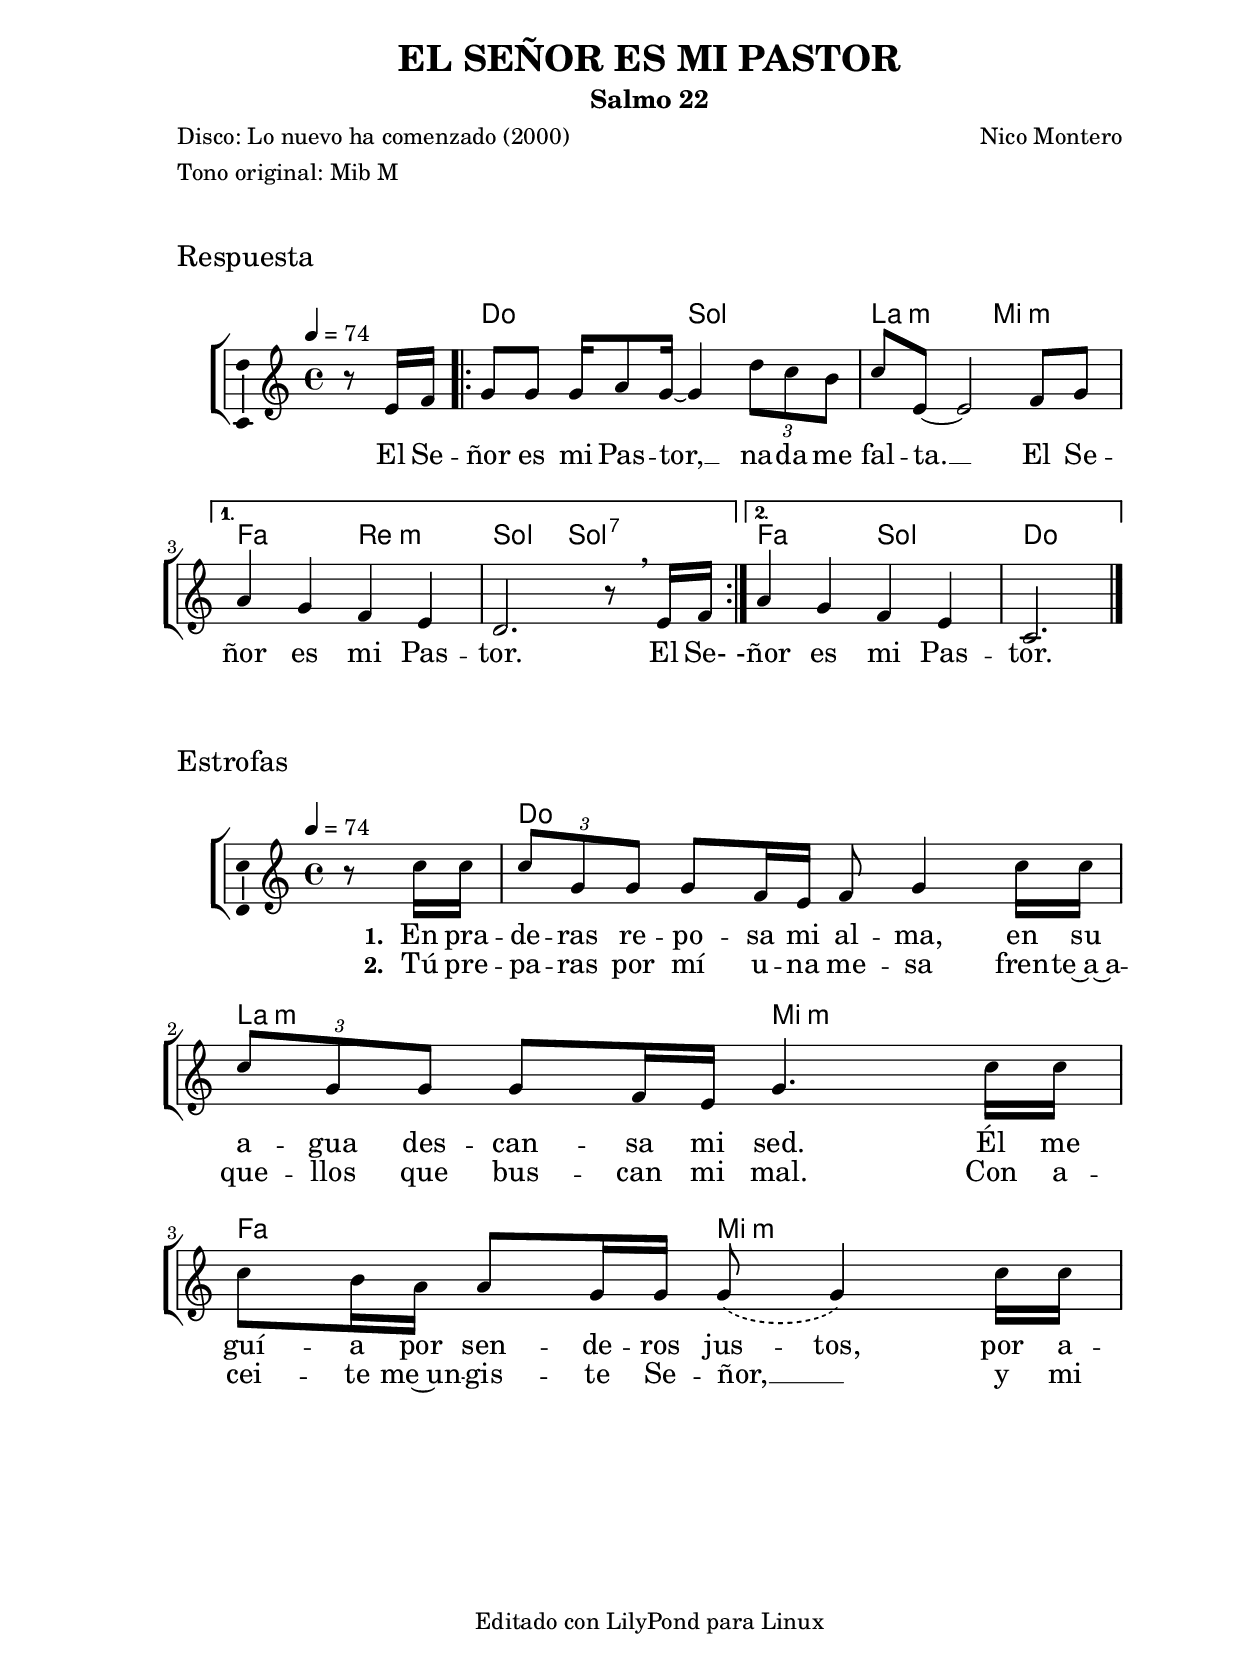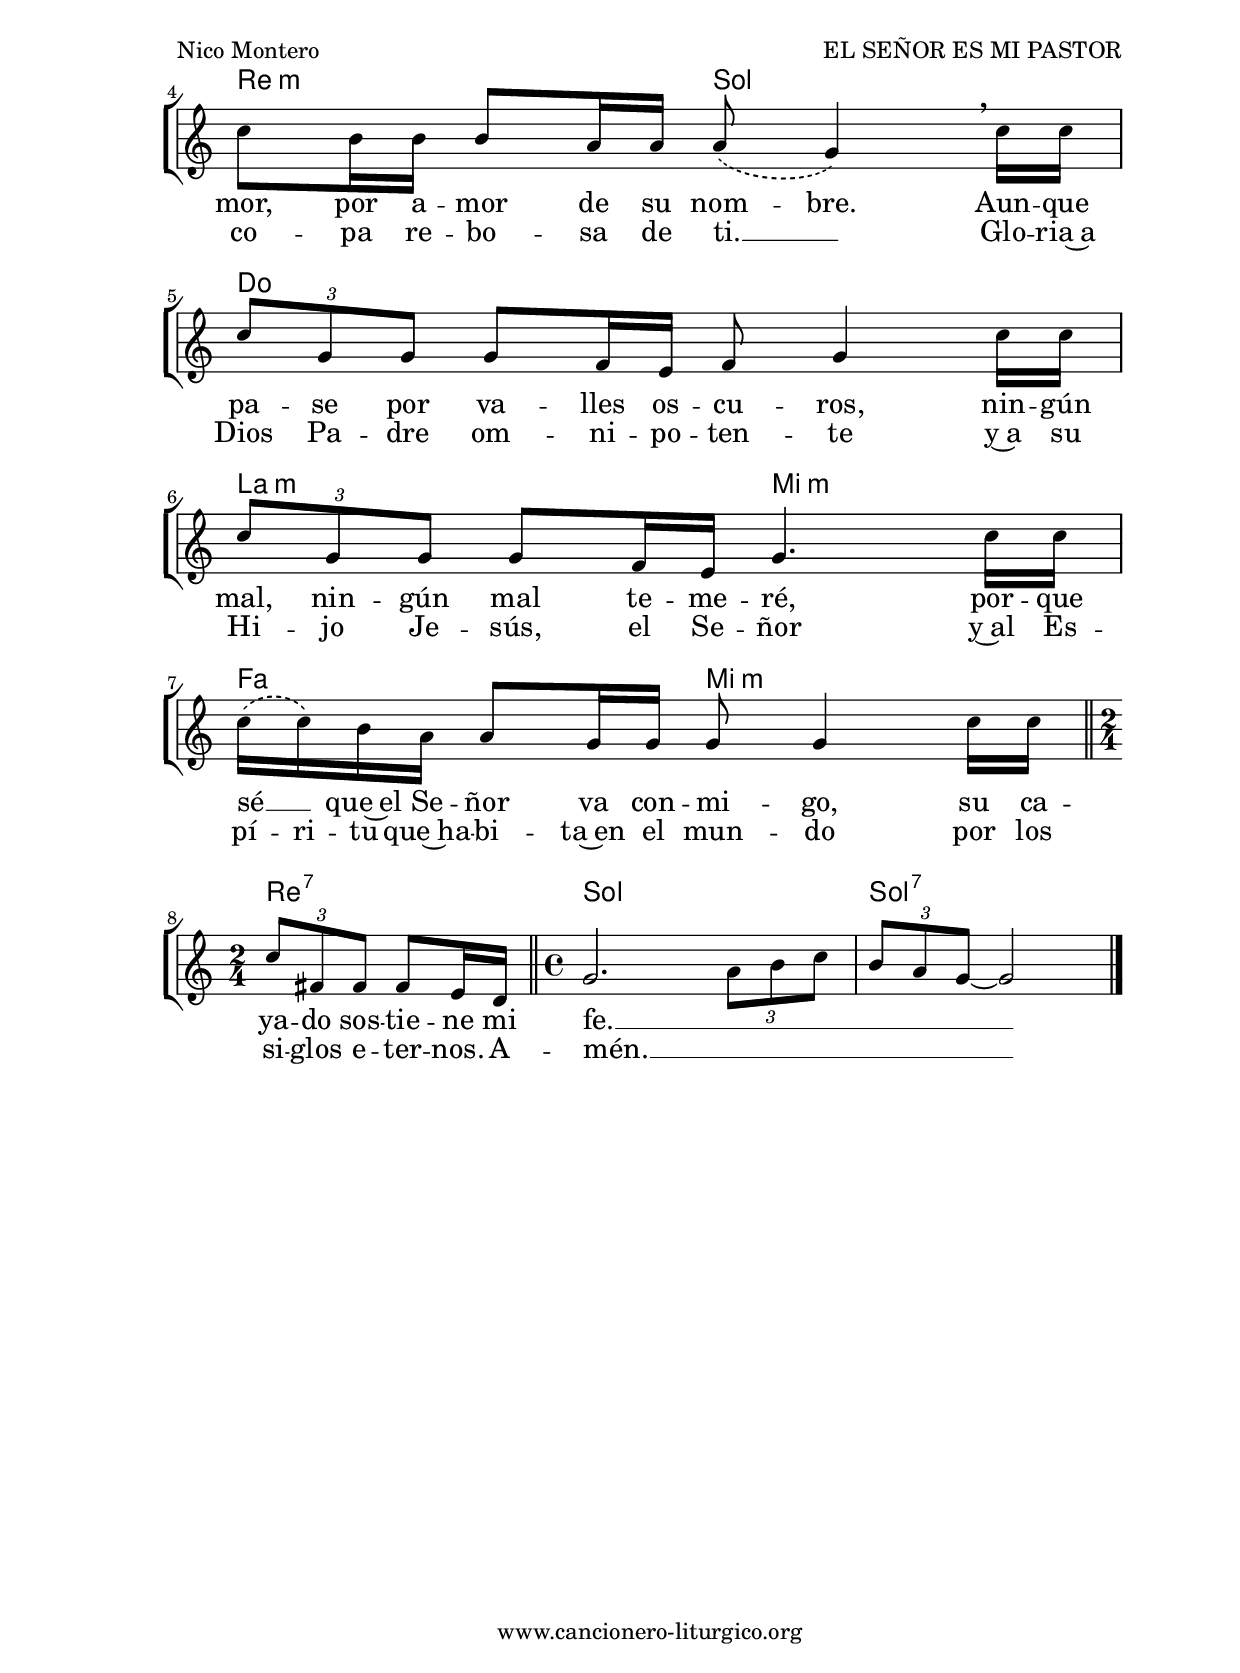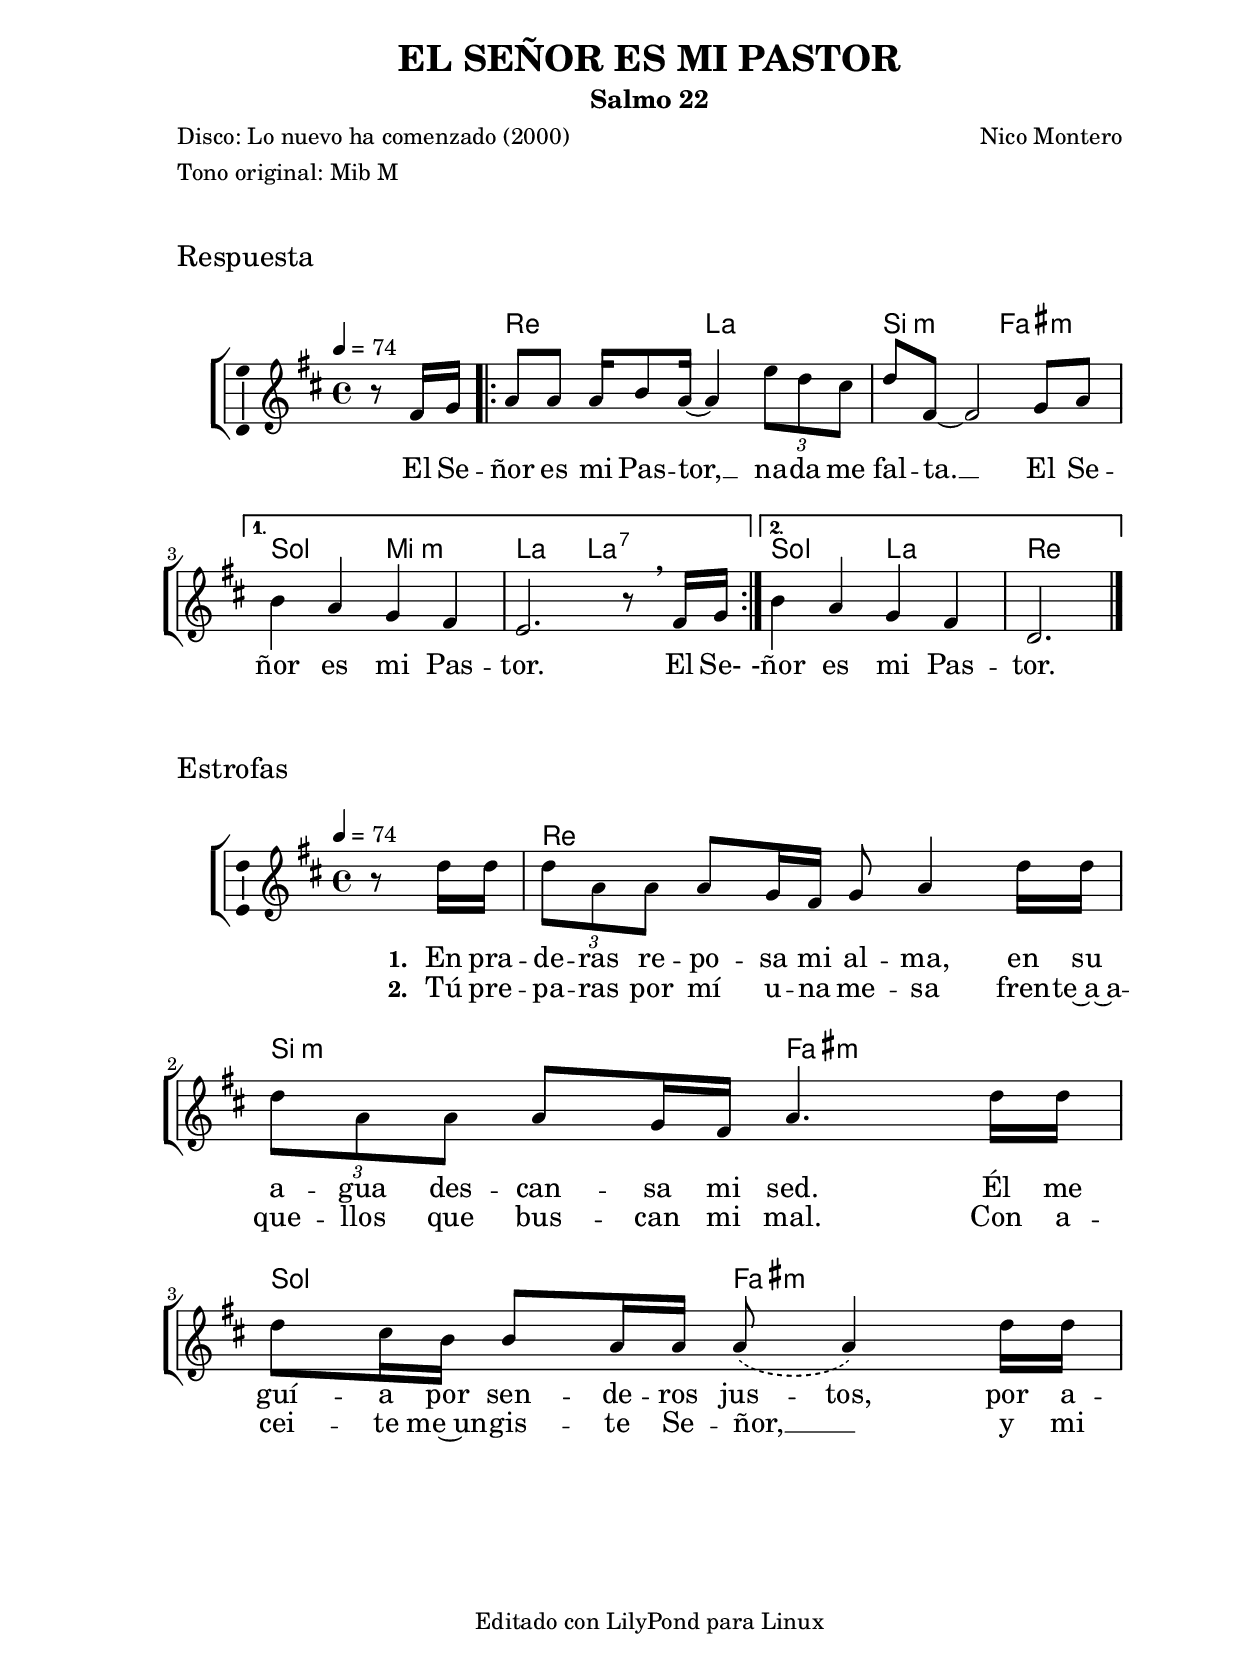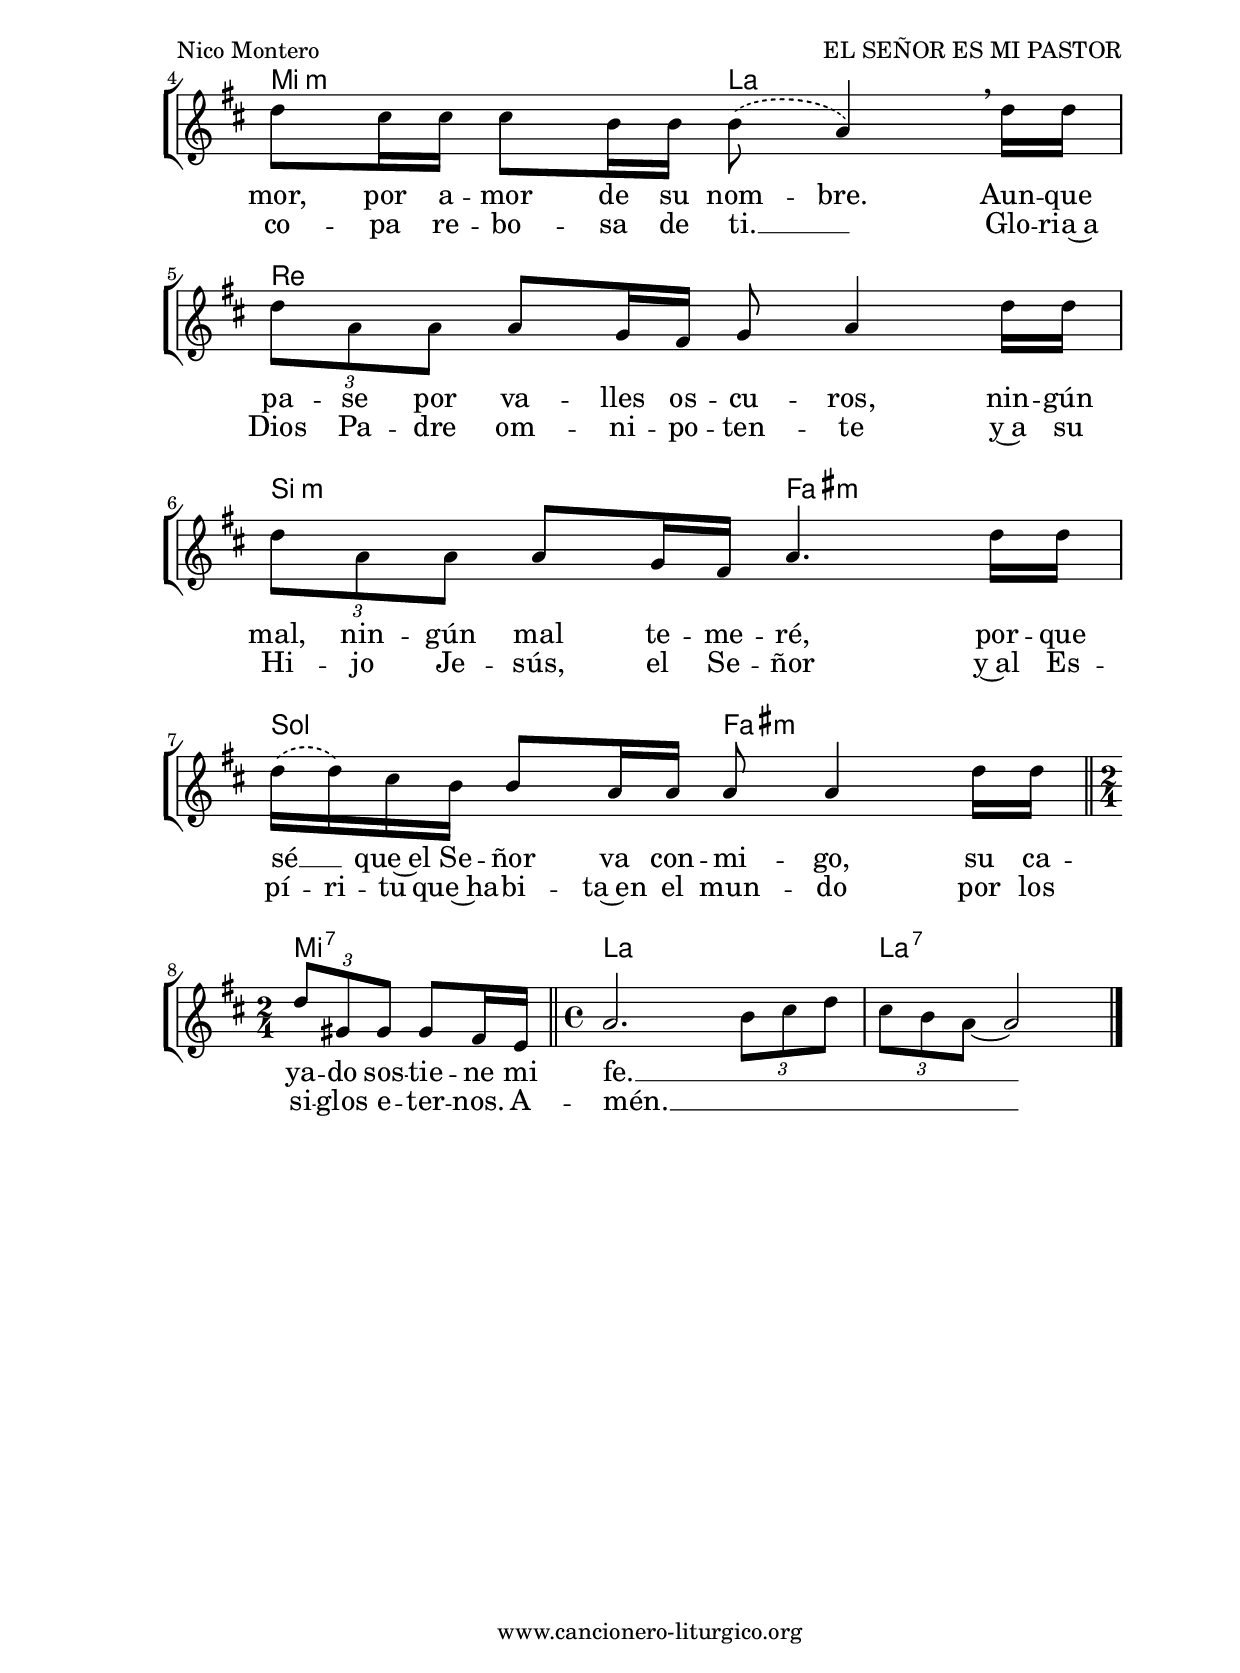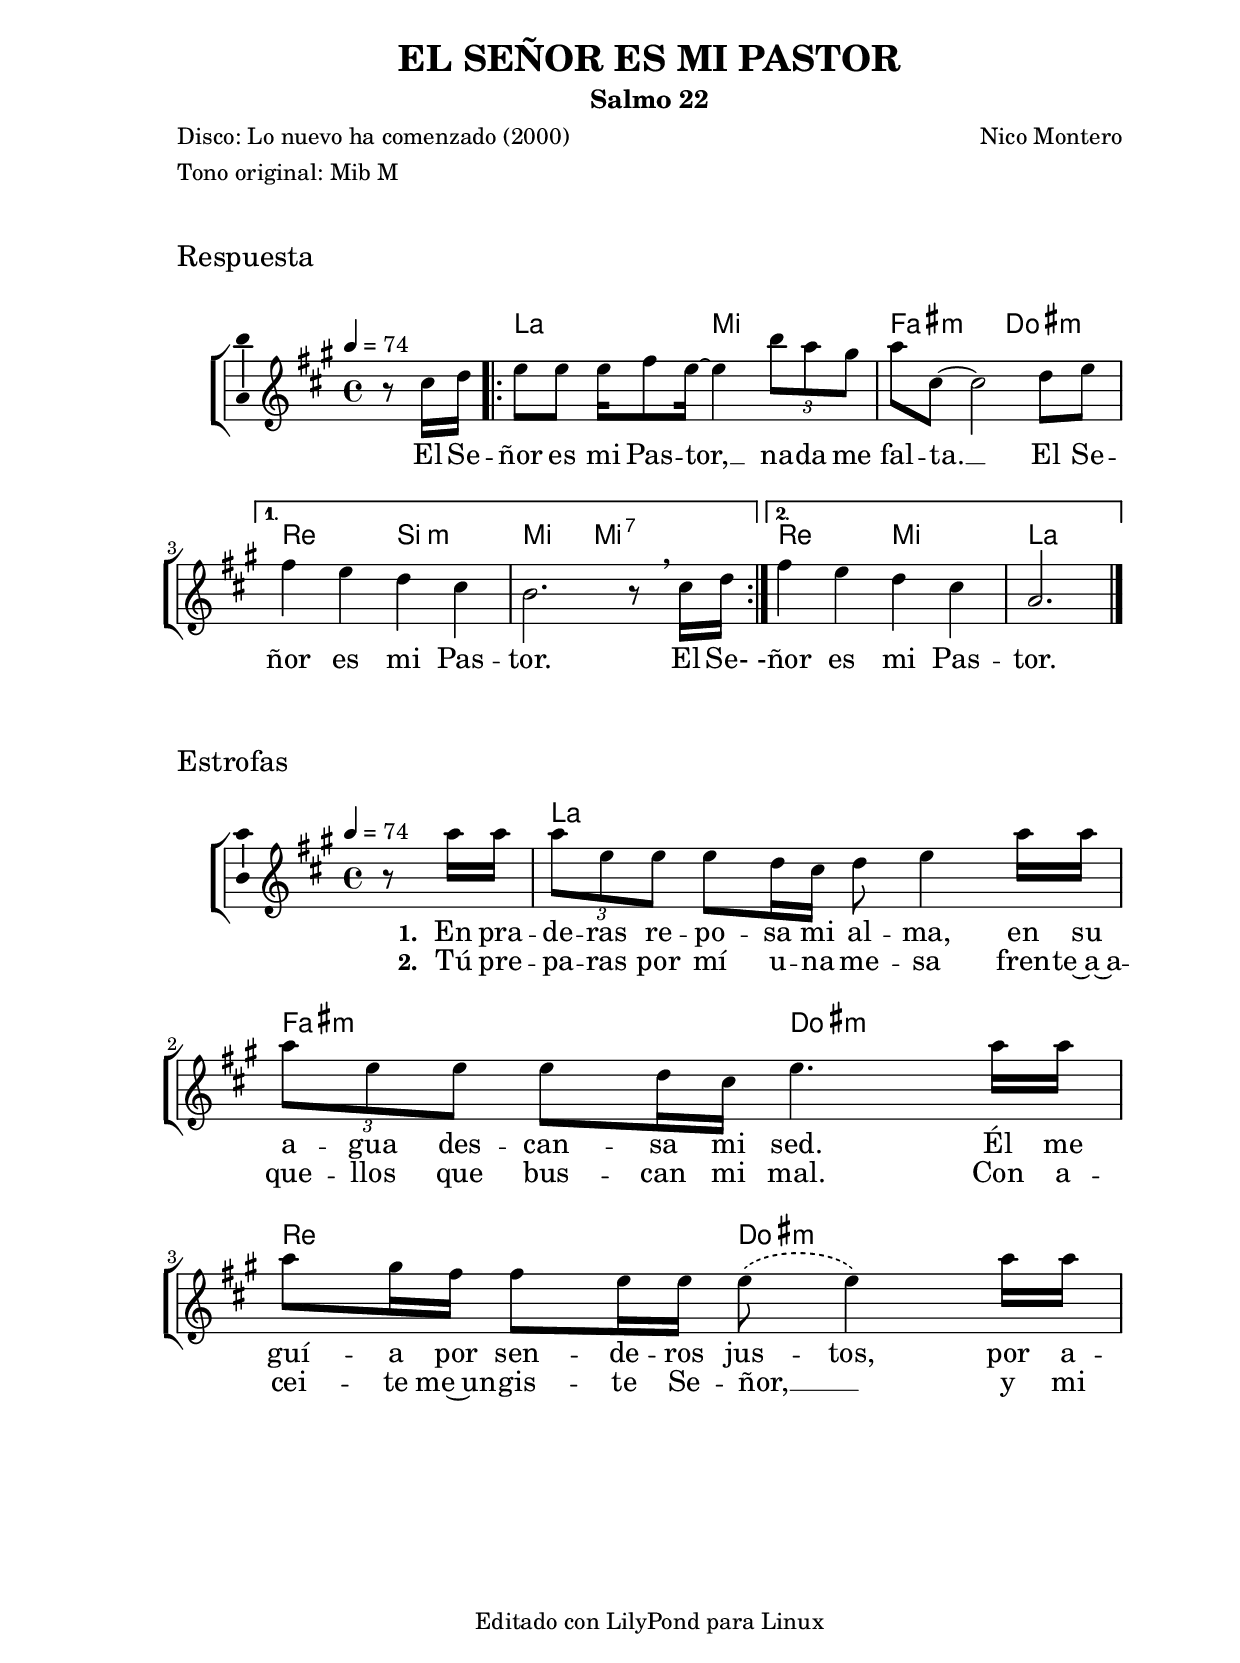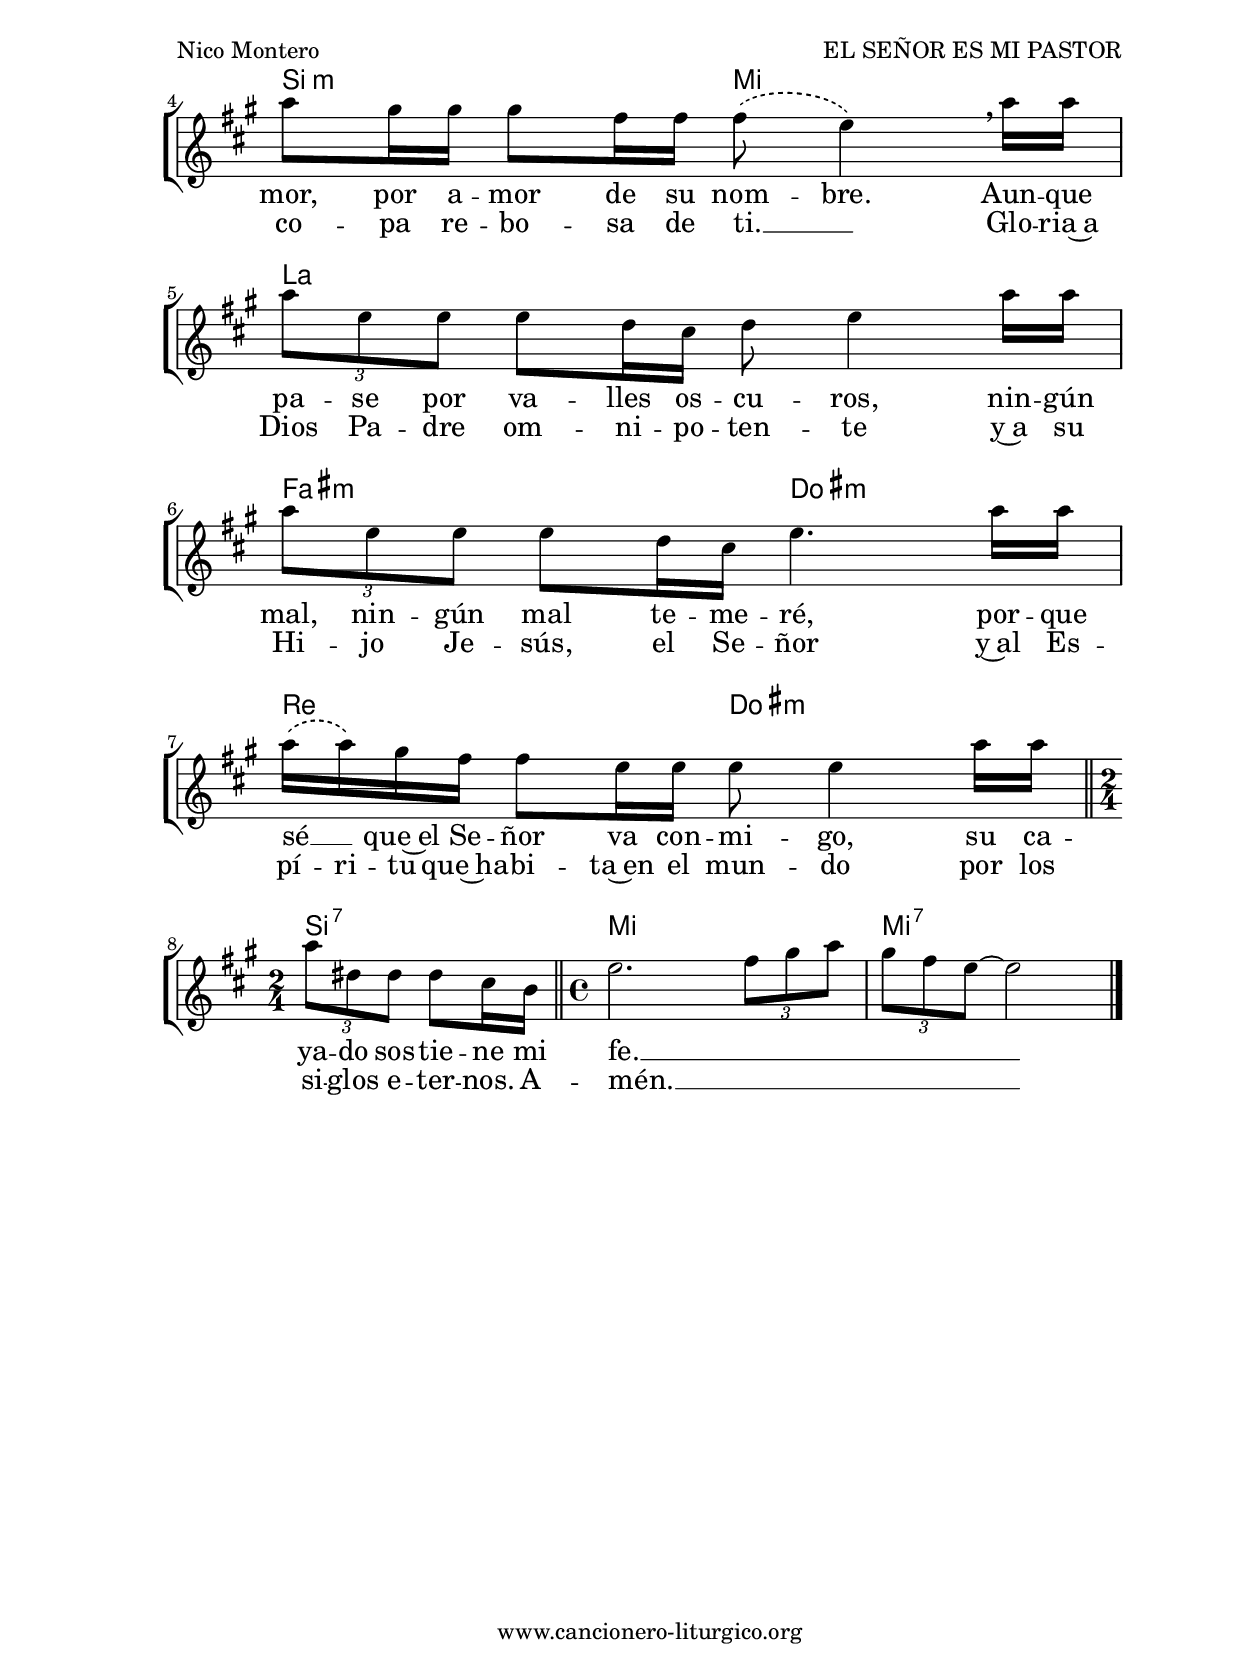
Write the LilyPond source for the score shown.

%
%para convertir .midi en .wav:
%timidity filename.midi -Ow -o finename.wav
%
%
%Para convertir de .wav a .mp3:
%lame -h -m j filename.wav
%
%
%para escuchar el midi:
%timidity nombrefichero.midi
%


%versión de lilypond para la que se ha escrito esta partitura:
\version "2.16.0"

	%Tamaño papel
	#(set-default-paper-size "a4")
	%Tamaño partitura
	#(set-global-staff-size 20)
	%No responde al pulsar sobre una nota
	#(ly:set-option 'point-and-click #f)

%parámetros del encabezamiento:
\header {
	title = "EL SEÑOR ES MI PASTOR"
	subtitle = "Salmo 22"
	composer = "Nico Montero"
	poet = "Disco: Lo nuevo ha comenzado (2000)"
	meter = "Tono original: Mib M"
	arranger = ""
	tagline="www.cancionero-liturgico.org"
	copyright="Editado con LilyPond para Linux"
	}

%parámetros asociados al papel:
\paper  {
	oddHeaderMarkup = \markup {\fill-line { \on-the-fly #not-first-page \fromproperty #'header:title \on-the-fly #not-first-page \fromproperty #'header:composer }}
	evenHeaderMarkup = \markup {\fill-line { \fromproperty #'header:composer \fromproperty #'header:title }}
	#(set-paper-size "a4")
	print-page-number = ##f
	first-page-number = 1
	print-first-page-number = ##f
	head-separation = 3.0 \cm
	top-margin = 2.0 \cm
	bottom-margin = 0.5\cm
	left-margin = 3.0 \cm
	line-width = 16.0 \cm 
	indent = 8\mm
	interscoreline = 2.\mm
	between-system-space = 15\mm
%	para que las partituras no llenen la hoja:
	ragged-bottom = ##t
%	idem para la última hoja:
	ragged-last-bottom = ##f
%	para que las partituras llenen el ancho del papel:
	ragged-last = ##f
	after-title-space = 2.5 \cm
%page-count=2
%system-count=8

	%Flexible Vertical Spacing
	markup-system-spacing =
	#'((basic-distance . 5) (minimum-distance . 3) (padding . 3))
	score-markup-spacing =
	#'((basic-distance . 15) (minimum-distance . 10) (padding . 3))
%	score-system-spacing =
%	#'((basic-distance . 15) (minimum-distance . 10) (padding . 5))
	system-system-spacing =
	#'((basic-distance . 5) (minimum-distance . 3) (padding . 3))
	markup-markup-spacing =
	#'((basic-distance . 20) (minimum-distance . 15) (padding . 3))
	last-bottom-spacing =
	#'((basic-distance . 5) (minimum-distance . 5) (padding . 3))
%	top-system-spacing =
%	#'((basic-distance . 10) (minimum-distance . 5) (padding . 3))
%	top-markup-spacing =
%	#'((basic-distance . 15) (minimum-distance . 10) (padding . 3))

	}


%parámetros que afectan a toda la partitura:
global =  {
	%clave de sol (G):
	\clef G
	%armadura:
	\transpose ees c
	\key ees \major
	\tempo 4=74
	\set Score.tempoHideNote = ##f
	}


%%%%%%%%%%%%%%%%%%%%%%%%%%%%%%%%%%%%%%%%%%%%%%%%%%%%%%%
%%%%%%%%%%%%%%%%%%%%%%%%%%%%%%%%%%%%%%%%%%%%%%%%%%%%%%%
%%%%%%%%%%%%%%%%%%%%%%%%%%%%%%%%%%%%%%%%%%%%%%%%%%%%%%%


acordesrespuno = {
	\italianChords
	\chordmode {
	\transpose ees c
{

s4
\repeat volta 2 {
ees2 bes c:m g:m
}
\alternative {
{
aes2 f:m bes bes:7
}
{
aes2 bes ees2. %%%s4
}
}

}
}
}

melodiarespuno = 
	\transpose ees c
{
	\relative c''{

\time 4/4

\partial4
r8 g16 aes
\repeat volta 2 {
%%%%%%%%%%%%%%%bes8 bes bes16 c8 bes16~bes4 f'16 ees8 d16
bes8 bes bes16 c8 bes16~bes4 \tuplet3/2{f'8 ees d}
ees8 g,~g2 aes8 bes
}
\alternative {
{
c4 bes aes g
f2. r8 \breathe g16 aes
}
{
c4 bes aes g
ees2. %%%s4
}
}

\bar "|."
}
}


textorespuno = \lyricmode {
El Se -- ñor es mi Pas -- tor, __ na -- da me fal -- ta. __
El Se -- ñor es mi Pas -- tor.
El Se-
-ñor es mi Pas -- tor.

	}

acordesrespunoStaff = \context ChordNames = acordesrespunoStaff <<
	\set chordChanges = ##t
	\acordesrespuno
	>>


vozrespunoStaff = \context Voice = vozrespunoStaff
\with {\consists "Ambitus_engraver"}
<<
%	\set Staff.instrumentName = ""
%	\set Staff.shortInstrumentName = ""
%	\set Staff.midiInstrument = #"clarinet"
%	\set Staff.midiInstrument = #"cello"
%	\set Staff.midiInstrument = #"flute"
	\set Staff.midiInstrument = #"electric guitar (jazz)"
%	\set Staff.midiInstrument = #"english horn"
%	\set Staff.midiInstrument = #"violin"
%	\set Staff.midiInstrument = #"glockenspiel"
	\set Staff.midiMinimumVolume = #0.7
	\set Staff.midiMaximumVolume = #0.9
	\global
	\melodiarespuno
	>>

textorespunoStaff = \context Lyrics = textorespunoStaff <<
	\lyricsto vozrespunoStaff \textorespuno
	>>


%%%%%%%%%%%%%%%%%%%%%%%%%%%%%%%%%%%%%%%%%%%%%%%%%%%%%%%
%%%%%%%%%%%%%%%%%%%%%%%%%%%%%%%%%%%%%%%%%%%%%%%%%%%%%%%
%%%%%%%%%%%%%%%%%%%%%%%%%%%%%%%%%%%%%%%%%%%%%%%%%%%%%%%


acordesrespest = {
	\italianChords
	\chordmode {
	\transpose ees c
{

s4
ees2 ees c:m g:m aes g:m f:m bes
ees2 ees c:m g:m aes g:m f:7 bes bes bes:7 bes4:7 %%%s4

}
}
}

melodiarespest = 
	\transpose ees c
{
	\relative c''{

\time 4/4

\phrasingSlurDashed

\partial4
r8 ees16 ees
\tuplet3/2{ees8 bes bes} bes8 aes16 g aes8 bes4 ees16 ees
\tuplet3/2{ees8 bes bes} bes8 aes16 g bes4. ees16 ees
ees8 d16 c c8 bes16 bes bes8 \(bes4\) ees16 ees

\pageBreak

ees8 d16 d d8 c16 c c8 \(bes4\) \breathe ees16 ees
\tuplet3/2{ees8 bes bes} bes8 aes16 g aes8 bes4 ees16 ees
\tuplet3/2{ees8 bes bes} bes8 aes16 g bes4. ees16 ees
ees16 \(ees\) d16 c c8 bes16 bes bes8 bes4 ees16 ees
\break
\bar "||"
\time 2/4
\tuplet3/2{ees8 a, a} a8 g16 f
\bar "||"
\time 4/4
bes2. \tuplet3/2{c8 d ees}
\tuplet3/2{d8 c bes~}bes2 %%%s4

\bar "|."
}
}


textorespest = \lyricmode {

\set stanza =#"1. " 
En pra -- de -- ras re -- po -- sa mi al -- ma,
en su a -- gua des -- can -- sa mi sed.
Él me guí -- a por sen -- de -- ros jus -- tos,
por a -- mor, por a -- mor de su nom -- bre.

Aun -- que pa -- se por va -- lles os -- cu -- ros,
nin -- gún mal, nin -- gún mal te -- me -- ré,
por -- que sé __ _ que~el Se -- ñor va con -- mi -- go,
su ca -- ya -- do sos -- tie -- ne mi fe. __ _ _ _ _ _ _

}

textorespestdos = \lyricmode {

\set stanza =#"2. " 
Tú pre -- pa -- ras por mí u -- na me -- sa
fren -- te~a~a -- que -- llos que bus -- can mi mal.
Con a -- cei -- te me~un -- gis -- te Se -- ñor, __ _
y mi co -- pa re -- bo -- sa de ti. __ _

Glo -- ria~a Dios Pa -- dre om -- ni -- po -- ten -- te
y~a su Hi -- jo Je -- sús, el Se -- ñor
y~al Es -- pí -- ri -- tu que~ha -- bi -- ta~en el mun -- do
por los si -- glos e -- ter -- nos. A -- mén. __ _ _ _ _ _ _

	}

acordesrespestStaff = \context ChordNames = acordesrespestStaff <<
	\set chordChanges = ##t
	\acordesrespest
	>>


vozrespestStaff = \context Voice = vozrespestStaff
\with {\consists "Ambitus_engraver"}
<<
%	\set Staff.instrumentName = ""
%	\set Staff.shortInstrumentName = ""
%	\set Staff.midiInstrument = #"clarinet"
%	\set Staff.midiInstrument = #"cello"
%	\set Staff.midiInstrument = #"flute"
	\set Staff.midiInstrument = #"electric guitar (jazz)"
%	\set Staff.midiInstrument = #"english horn"
%	\set Staff.midiInstrument = #"violin"
%	\set Staff.midiInstrument = #"glockenspiel"
	\set Staff.midiMinimumVolume = #0.7
	\set Staff.midiMaximumVolume = #0.9
	\global
	\melodiarespest
	>>

textorespestStaff = \context Lyrics = textorespestStaff <<
	\lyricsto vozrespestStaff \textorespest
	>>

textorespestdosStaff = \context Lyrics = textorespestdosStaff <<
	\lyricsto vozrespestStaff \textorespestdos
	>>

%%%%%%%%%%%%%%%%%%%%%%%%%%%%%%%%%%%%%%%%%%%%%%%%%%%%%%%
%%%%%%%%%%%%%%%%%%%%%%%%%%%%%%%%%%%%%%%%%%%%%%%%%%%%%%%
%%%%%%%%%%%%%%%%%%%%%%%%%%%%%%%%%%%%%%%%%%%%%%%%%%%%%%%


\book {
	\score {
		\context ChoirStaff {
			\override StaffGroup.SystemStartBracket #'collapse-height = #1
			\override Score.SystemStartBar #'collapse-height = #1
			<<
			\acordesrespunoStaff
			\vozrespunoStaff
			\textorespunoStaff
			>>
			}
		\layout {
	    		\context {
				\Lyrics
				\override LyricText #'font-size = #2
				}
	   		 \context {
				\Score
				\override StaffSymbol #'staff-space = #(magstep +3)
				}
			}
		\header{piece=\markup{\fontsize #2 "Respuesta"}}
		}
	\score {
		\context ChoirStaff {
			\override StaffGroup.SystemStartBracket #'collapse-height = #1
			\override Score.SystemStartBar #'collapse-height = #1
			<<
			\acordesrespestStaff
			\vozrespestStaff
			\textorespestStaff
			\textorespestdosStaff
			>>
			}
		\layout {
system-count=8
	    		\context {
				\Lyrics
				\override LyricText #'font-size = #2
				}
	   		 \context {
				\Score
				\override StaffSymbol #'staff-space = #(magstep +3)
				}
			}
		\header{piece=\markup{\fontsize #2 "Estrofas"}}
		}
	\score {
		\unfoldRepeats
		\context ChoirStaff {
			<<
			\acordesrespunoStaff
			\vozrespunoStaff
			>>
			<<
			\acordesrespestStaff
			\vozrespestStaff
			>>
			}
		\midi {
	  		\context {
	  			\Score
				tempoWholesPerMinute = #(ly:make-moment 70 4)
				}
			}
		}
	}

#(define output-suffix "C")
\book {
	\score {
		\context ChoirStaff {
			\override StaffGroup.SystemStartBracket #'collapse-height = #1
			\override Score.SystemStartBar #'collapse-height = #1
\transpose c d
			<<
			\acordesrespunoStaff
			\vozrespunoStaff
			\textorespunoStaff
			>>
			}
		\layout {
	    		\context {
				\Lyrics
				\override LyricText #'font-size = #2
				}
	   		 \context {
				\Score
				\override StaffSymbol #'staff-space = #(magstep +3)
				}
			}
		\header{piece=\markup{\fontsize #2 "Respuesta"}}
		}
	\score {
		\context ChoirStaff {
			\override StaffGroup.SystemStartBracket #'collapse-height = #1
			\override Score.SystemStartBar #'collapse-height = #1
\transpose c d
			<<
			\acordesrespestStaff
			\vozrespestStaff
			\textorespestStaff
			\textorespestdosStaff
			>>
			}
		\layout {
system-count=8
	    		\context {
				\Lyrics
				\override LyricText #'font-size = #2
				}
	   		 \context {
				\Score
				\override StaffSymbol #'staff-space = #(magstep +3)
				}
			}
		\header{piece=\markup{\fontsize #2 "Estrofas"}}
		}
	}

#(define output-suffix "S")
\book {
	\score {
		\context ChoirStaff {
			\override StaffGroup.SystemStartBracket #'collapse-height = #1
			\override Score.SystemStartBar #'collapse-height = #1
\transpose c a
			<<
			\acordesrespunoStaff
			\vozrespunoStaff
			\textorespunoStaff
			>>
			}
		\layout {
	    		\context {
				\Lyrics
				\override LyricText #'font-size = #2
				}
	   		 \context {
				\Score
				\override StaffSymbol #'staff-space = #(magstep +3)
				}
			}
		\header{piece=\markup{\fontsize #2 "Respuesta"}}
		}
	\score {
		\context ChoirStaff {
			\override StaffGroup.SystemStartBracket #'collapse-height = #1
			\override Score.SystemStartBar #'collapse-height = #1
\transpose c a
			<<
			\acordesrespestStaff
			\vozrespestStaff
			\textorespestStaff
			\textorespestdosStaff
			>>
			}
		\layout {
system-count=8
	    		\context {
				\Lyrics
				\override LyricText #'font-size = #2
				}
	   		 \context {
				\Score
				\override StaffSymbol #'staff-space = #(magstep +3)
				}
			}
		\header{piece=\markup{\fontsize #2 "Estrofas"}}
		}
	}



